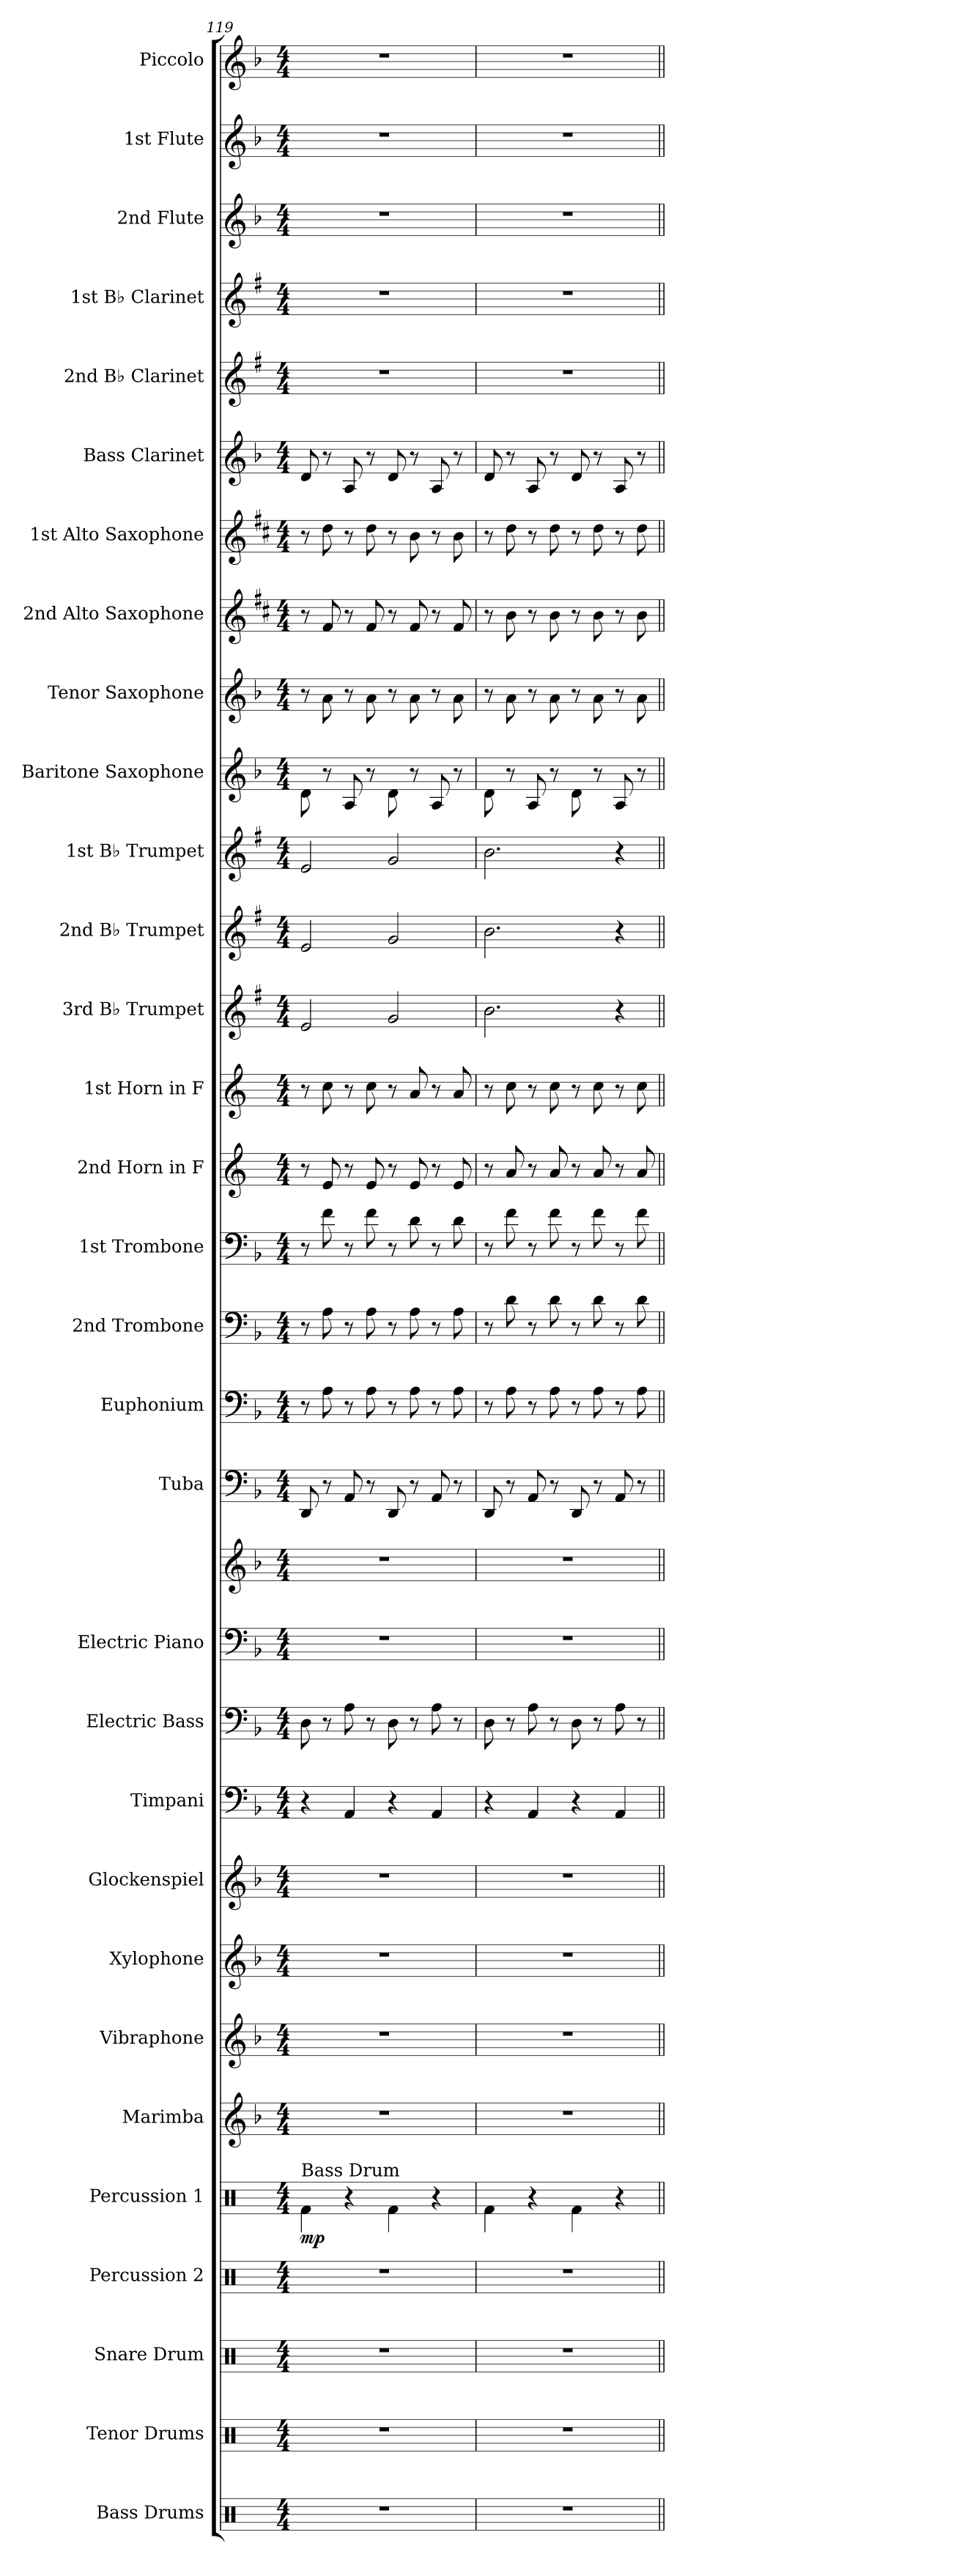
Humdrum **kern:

**kern	**kern	**kern	**kern	**kern	**dynam	**kern	**kern	**kern	**kern	**kern	**kern	**kern	**kern	**kern	**kern	**kern	**kern	**kern	**kern	**kern	**kern	**kern	**kern	**kern	**kern	**kern	**kern	**kern	**kern	**kern	**kern	**kern
*part31	*part30	*part29	*part28	*part27	*part27	*part26	*part25	*part24	*part23	*part22	*part21	*part20	*part20	*part19	*part18	*part17	*part16	*part15	*part14	*part13	*part12	*part11	*part10	*part9	*part8	*part7	*part6	*part5	*part4	*part3	*part2	*part1
*staff32	*staff31	*staff30	*staff29	*staff28	*staff28	*staff27	*staff26	*staff25	*staff24	*staff23	*staff22	*staff21	*staff20	*staff19	*staff18	*staff17	*staff16	*staff15	*staff14	*staff13	*staff12	*staff11	*staff10	*staff9	*staff8	*staff7	*staff6	*staff5	*staff4	*staff3	*staff2	*staff1
*I"Bass Drums	*I"Tenor Drums	*I"Snare Drum	*I"Percussion 2	*I"Percussion 1	*	*I"Marimba	*I"Vibraphone	*I"Xylophone	*I"Glockenspiel	*I"Timpani	*I"Electric Bass	*I"Electric Piano	*	*I"Tuba	*I"Euphonium	*I"2nd Trombone	*I"1st Trombone	*I"2nd Horn in F	*I"1st Horn in F	*I"3rd B♭ Trumpet	*I"2nd B♭ Trumpet	*I"1st B♭ Trumpet	*I"Baritone Saxophone	*I"Tenor Saxophone	*I"2nd Alto Saxophone	*I"1st Alto Saxophone	*I"Bass Clarinet	*I"2nd B♭ Clarinet	*I"1st B♭ Clarinet	*I"2nd Flute	*I"1st Flute	*I"Piccolo
*I'B.D.	*I'T.D.	*I'S.D.	*I'Perc.	*I'Perc.	*	*I'Mrm.	*I'Vib.	*I'Xyl.	*I'Glock.	*I'Timp.	*I'El. B.	*I'El. Pno.	*	*I'Tba.	*I'Euph.	*I'Tbn.	*I'Tbn.	*	*	*I'B♭ Tpt.	*I'B♭ Tpt.	*I'B♭ Tpt.	*I'Bar. Sax.	*I'T. Sax.	*I'A. Sax.	*I'A. Sax.	*I'B. Cl.	*I'B♭ Cl.	*I'B♭ Cl.	*I'Fl.	*I'Fl.	*I'Picc.
*clefX	*clefX	*clefX	*clefX	*clefX	*	*clefG2	*clefG2	*clefG2	*clefG2	*clefF4	*clefF4	*clefF4	*clefG2	*clefF4	*clefF4	*clefF4	*clefF4	*clefG2	*clefG2	*clefG2	*clefG2	*clefG2	*clefG2	*clefG2	*clefG2	*clefG2	*clefG2	*clefG2	*clefG2	*clefG2	*clefG2	*clefG2
*	*	*	*	*	*	*	*	*ITrd-7c-12	*ITrd-14c-24	*	*ITrd7c12	*	*	*	*	*	*	*ITrd4c7	*ITrd4c7	*ITrd1c2	*ITrd1c2	*ITrd1c2	*ITrd12c21	*ITrd8c14	*ITrd5c9	*ITrd5c9	*ITrd8c14	*ITrd1c2	*ITrd1c2	*	*	*ITrd-7c-12
*k[]	*k[]	*k[]	*k[]	*k[]	*	*k[b-]	*k[b-]	*k[b-]	*k[b-]	*k[b-]	*k[b-]	*k[b-]	*k[b-]	*k[b-]	*k[b-]	*k[b-]	*k[b-]	*k[b-]	*k[b-]	*k[b-]	*k[b-]	*k[b-]	*k[b-]	*k[b-]	*k[b-]	*k[b-]	*k[b-]	*k[b-]	*k[b-]	*k[b-]	*k[b-]	*k[b-]
*M4/4	*M4/4	*M4/4	*M4/4	*M4/4	*	*M4/4	*M4/4	*M4/4	*M4/4	*M4/4	*M4/4	*M4/4	*M4/4	*M4/4	*M4/4	*M4/4	*M4/4	*M4/4	*M4/4	*M4/4	*M4/4	*M4/4	*M4/4	*M4/4	*M4/4	*M4/4	*M4/4	*M4/4	*M4/4	*M4/4	*M4/4	*M4/4
=119	=119	=119	=119	=119	=119	=119	=119	=119	=119	=119	=119	=119	=119	=119	=119	=119	=119	=119	=119	=119	=119	=119	=119	=119	=119	=119	=119	=119	=119	=119	=119	=119
!	!	!	!	!LO:TX:a:t=Bass Drum	!	!	!	!	!	!	!	!	!	!	!	!	!	!	!	!	!	!	!	!	!	!	!	!	!	!	!	!
!	!	!	!	!	!LO:DY:b	!	!	!	!	!	!	!	!	!	!	!	!	!	!	!	!	!	!	!	!	!	!	!	!	!	!	!
1r	1r	1r	1r	4Rf\	mp	1r	1r	1r	1r	4r	8DD\	1r	1r	8DD/	8r	8r	8r	8r	8r	2d/	2d/	2d/	8D\	8r	8r	8r	8D/	1r	1r	1r	1r	1r
.	.	.	.	.	.	.	.	.	.	.	8r	.	.	8r	8A\	8A\	8f\	8A/	8f\	.	.	.	8r	8A\	8A/	8f\	8r	.	.	.	.	.
.	.	.	.	4r	.	.	.	.	.	4AA/	8AA\	.	.	8AA/	8r	8r	8r	8r	8r	.	.	.	8AA/	8r	8r	8r	8AA/	.	.	.	.	.
.	.	.	.	.	.	.	.	.	.	.	8r	.	.	8r	8A\	8A\	8f\	8A/	8f\	.	.	.	8r	8A\	8A/	8f\	8r	.	.	.	.	.
.	.	.	.	4Rf\	.	.	.	.	.	4r	8DD\	.	.	8DD/	8r	8r	8r	8r	8r	2f/	2f/	2f/	8D\	8r	8r	8r	8D/	.	.	.	.	.
.	.	.	.	.	.	.	.	.	.	.	8r	.	.	8r	8A\	8A\	8d\	8A/	8d/	.	.	.	8r	8A\	8A/	8d\	8r	.	.	.	.	.
.	.	.	.	4r	.	.	.	.	.	4AA/	8AA\	.	.	8AA/	8r	8r	8r	8r	8r	.	.	.	8AA/	8r	8r	8r	8AA/	.	.	.	.	.
.	.	.	.	.	.	.	.	.	.	.	8r	.	.	8r	8A\	8A\	8d\	8A/	8d/	.	.	.	8r	8A\	8A/	8d\	8r	.	.	.	.	.
=120	=120	=120	=120	=120	=120	=120	=120	=120	=120	=120	=120	=120	=120	=120	=120	=120	=120	=120	=120	=120	=120	=120	=120	=120	=120	=120	=120	=120	=120	=120	=120	=120
1r	1r	1r	1r	4Rf\	.	1r	1r	1r	1r	4r	8DD\	1r	1r	8DD/	8r	8r	8r	8r	8r	2.a\	2.a\	2.a\	8D\	8r	8r	8r	8D/	1r	1r	1r	1r	1r
.	.	.	.	.	.	.	.	.	.	.	8r	.	.	8r	8A\	8d\	8f\	8d/	8f\	.	.	.	8r	8A\	8d\	8f\	8r	.	.	.	.	.
.	.	.	.	4r	.	.	.	.	.	4AA/	8AA\	.	.	8AA/	8r	8r	8r	8r	8r	.	.	.	8AA/	8r	8r	8r	8AA/	.	.	.	.	.
.	.	.	.	.	.	.	.	.	.	.	8r	.	.	8r	8A\	8d\	8f\	8d/	8f\	.	.	.	8r	8A\	8d\	8f\	8r	.	.	.	.	.
.	.	.	.	4Rf\	.	.	.	.	.	4r	8DD\	.	.	8DD/	8r	8r	8r	8r	8r	.	.	.	8D\	8r	8r	8r	8D/	.	.	.	.	.
.	.	.	.	.	.	.	.	.	.	.	8r	.	.	8r	8A\	8d\	8f\	8d/	8f\	.	.	.	8r	8A\	8d\	8f\	8r	.	.	.	.	.
.	.	.	.	4r	.	.	.	.	.	4AA/	8AA\	.	.	8AA/	8r	8r	8r	8r	8r	4r	4r	4r	8AA/	8r	8r	8r	8AA/	.	.	.	.	.
.	.	.	.	.	.	.	.	.	.	.	8r	.	.	8r	8A\	8d\	8f\	8d/	8f\	.	.	.	8r	8A\	8d\	8f\	8r	.	.	.	.	.
=||	=||	=||	=||	=||	=||	=||	=||	=||	=||	=||	=||	=||	=||	=||	=||	=||	=||	=||	=||	=||	=||	=||	=||	=||	=||	=||	=||	=||	=||	=||	=||	=||
*-	*-	*-	*-	*-	*-	*-	*-	*-	*-	*-	*-	*-	*-	*-	*-	*-	*-	*-	*-	*-	*-	*-	*-	*-	*-	*-	*-	*-	*-	*-	*-	*-
